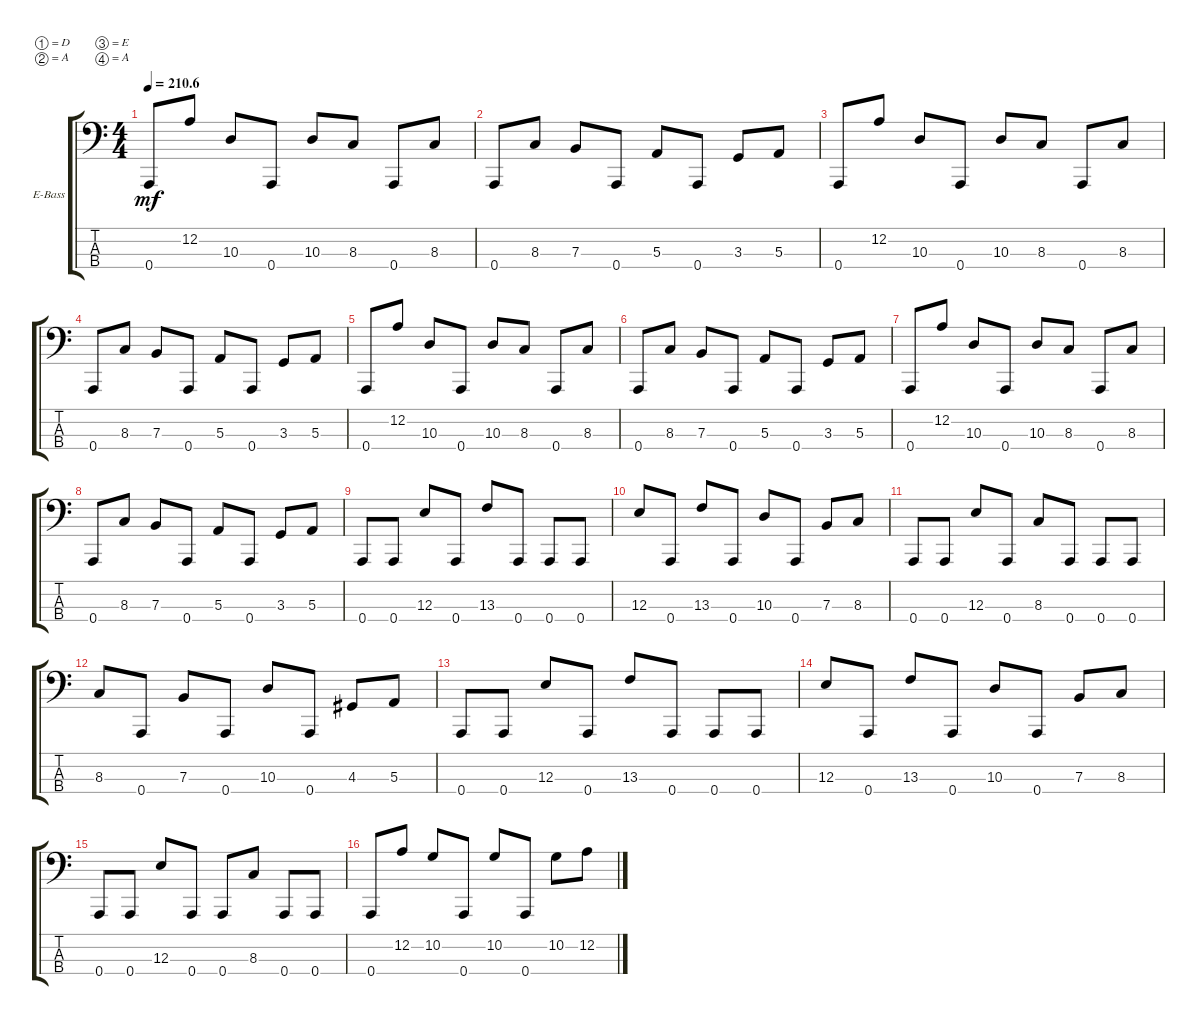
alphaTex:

\bracketExtendMode groupsimilarinstruments
\firstSystemTrackNameOrientation horizontal
\otherSystemsTrackNameOrientation horizontal
\track ("Electric Bass" "E-Bass") {instrument electricbassfinger}
\staff {score tabs}
\tuning (D2 A1 E1 A0)
\ts (4 4)
\tempo
210.6
\accidentals auto
\clef f4
\ottava regular
\simile none
\ks c
0.4.8{dy mf} 12.2.8 10.3.8 0.4.8 10.3.8 8.3.8 0.4.8 8.3.8 |
0.4.8 8.3.8 7.3.8 0.4.8 5.3.8 0.4.8 3.3.8 5.3.8 |
0.4.8 12.2.8 10.3.8 0.4.8 10.3.8 8.3.8 0.4.8 8.3.8 |
0.4.8 8.3.8 7.3.8 0.4.8 5.3.8 0.4.8 3.3.8 5.3.8 |
0.4.8 12.2.8 10.3.8 0.4.8 10.3.8 8.3.8 0.4.8 8.3.8 |
0.4.8 8.3.8 7.3.8 0.4.8 5.3.8 0.4.8 3.3.8 5.3.8 |
0.4.8 12.2.8 10.3.8 0.4.8 10.3.8 8.3.8 0.4.8 8.3.8 |
0.4.8 8.3.8 7.3.8 0.4.8 5.3.8 0.4.8 3.3.8 5.3.8 |
0.4.8 0.4.8 12.3.8 0.4.8 13.3.8 0.4.8 0.4.8 0.4.8 |
12.3.8 0.4.8 13.3.8 0.4.8 10.3.8 0.4.8 7.3.8 8.3.8 |
0.4.8 0.4.8 12.3.8 0.4.8 8.3.8 0.4.8 0.4.8 0.4.8 |
8.3.8 0.4.8 7.3.8 0.4.8 10.3.8 0.4.8 4.3.8 5.3.8 |
0.4.8 0.4.8 12.3.8 0.4.8 13.3.8 0.4.8 0.4.8 0.4.8 |
12.3.8 0.4.8 13.3.8 0.4.8 10.3.8 0.4.8 7.3.8 8.3.8 |
0.4.8 0.4.8 12.3.8 0.4.8 0.4.8 8.3.8 0.4.8 0.4.8 |
0.4.8 12.2.8 10.2.8 0.4.8 10.2.8 0.4.8 10.2.8 12.2.8
